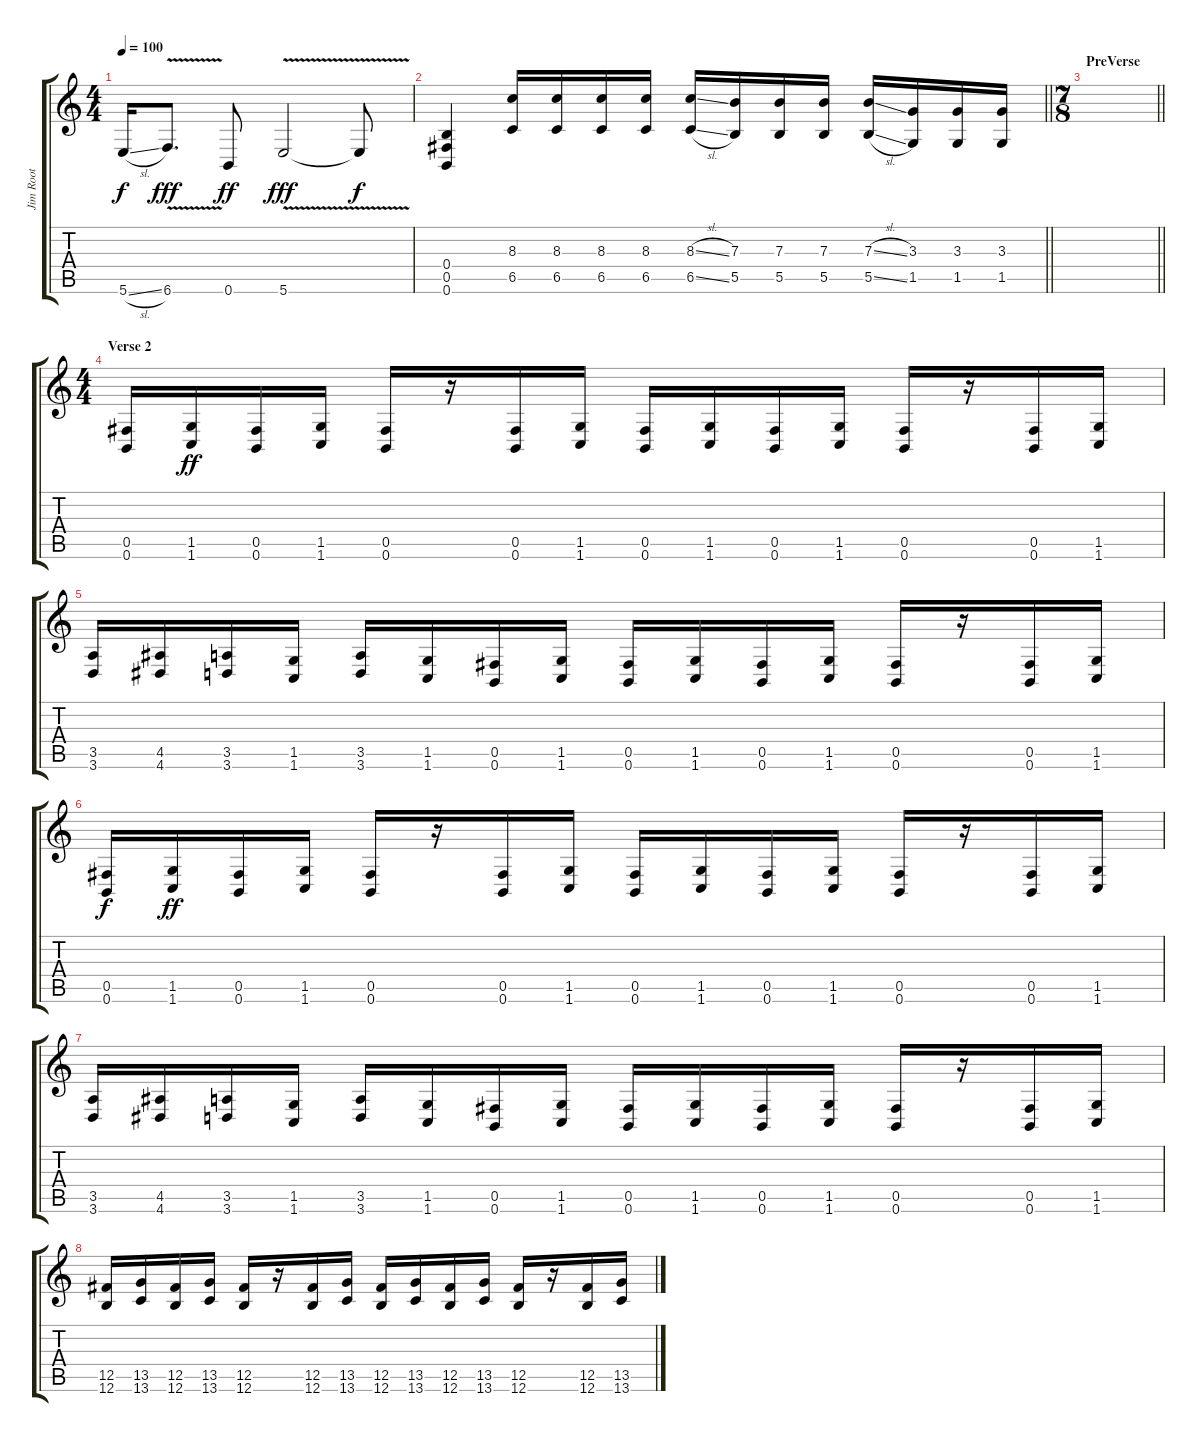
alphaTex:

\track ("Jim Root" "Jim Root") {instrument distortionguitar}
\staff {score tabs}
\tuning (Db4 Ab3 E3 B2 Gb2 B1) {hide}
\ts (4 4)
\tempo 100
\clef g2
\ks c
5.6{sl}.16{dy f} 6.6{v}.8{d dy fff} 0.6.8{dy ff} 5.6{v}.2{dy fff} 5.6{t}.8{dy f} |
\barLineRight lightlight
(0.4 0.5 0.6).4 (8.3 6.5).16 (8.3 6.5).16 (8.3 6.5).16 (8.3 6.5).16 (8.3{sl} 6.5{sl}).16 (7.3 5.5).16 (7.3 5.5).16 (7.3 5.5).16 (7.3{sl} 5.5{sl}).16 (3.3 1.5).16 (3.3 1.5).16 (3.3 1.5).16 |
\ts (7 8)
\section ("" "PreVerse")
\barLineRight lightlight
|
\ts (4 4)
\section ("" "Verse 2")
(0.5 0.6).16 (1.5 1.6).16{dy ff} (0.5 0.6).16 (1.5 1.6).16 (0.5 0.6).16 r.16 (0.5 0.6).16 (1.5 1.6).16 (0.5 0.6).16 (1.5 1.6).16 (0.5 0.6).16 (1.5 1.6).16 (0.5 0.6).16 r.16 (0.5 0.6).16 (1.5 1.6).16 |
(3.5 3.6).16 (4.5 4.6).16 (3.5 3.6).16 (1.5 1.6).16 (3.5 3.6).16 (1.5 1.6).16 (0.5 0.6).16 (1.5 1.6).16 (0.5 0.6).16 (1.5 1.6).16 (0.5 0.6).16 (1.5 1.6).16 (0.5 0.6).16 r.16 (0.5 0.6).16 (1.5 1.6).16 |
(0.5 0.6).16{dy f} (1.5 1.6).16{dy ff} (0.5 0.6).16 (1.5 1.6).16 (0.5 0.6).16 r.16 (0.5 0.6).16 (1.5 1.6).16 (0.5 0.6).16 (1.5 1.6).16 (0.5 0.6).16 (1.5 1.6).16 (0.5 0.6).16 r.16 (0.5 0.6).16 (1.5 1.6).16 |
(3.5 3.6).16 (4.5 4.6).16 (3.5 3.6).16 (1.5 1.6).16 (3.5 3.6).16 (1.5 1.6).16 (0.5 0.6).16 (1.5 1.6).16 (0.5 0.6).16 (1.5 1.6).16 (0.5 0.6).16 (1.5 1.6).16 (0.5 0.6).16 r.16 (0.5 0.6).16 (1.5 1.6).16 |
(12.5 12.6).16 (13.5 13.6).16 (12.5 12.6).16 (13.5 13.6).16 (12.5 12.6).16 r.16 (12.5 12.6).16 (13.5 13.6).16 (12.5 12.6).16 (13.5 13.6).16 (12.5 12.6).16 (13.5 13.6).16 (12.5 12.6).16 r.16 (12.5 12.6).16 (13.5 13.6).16
